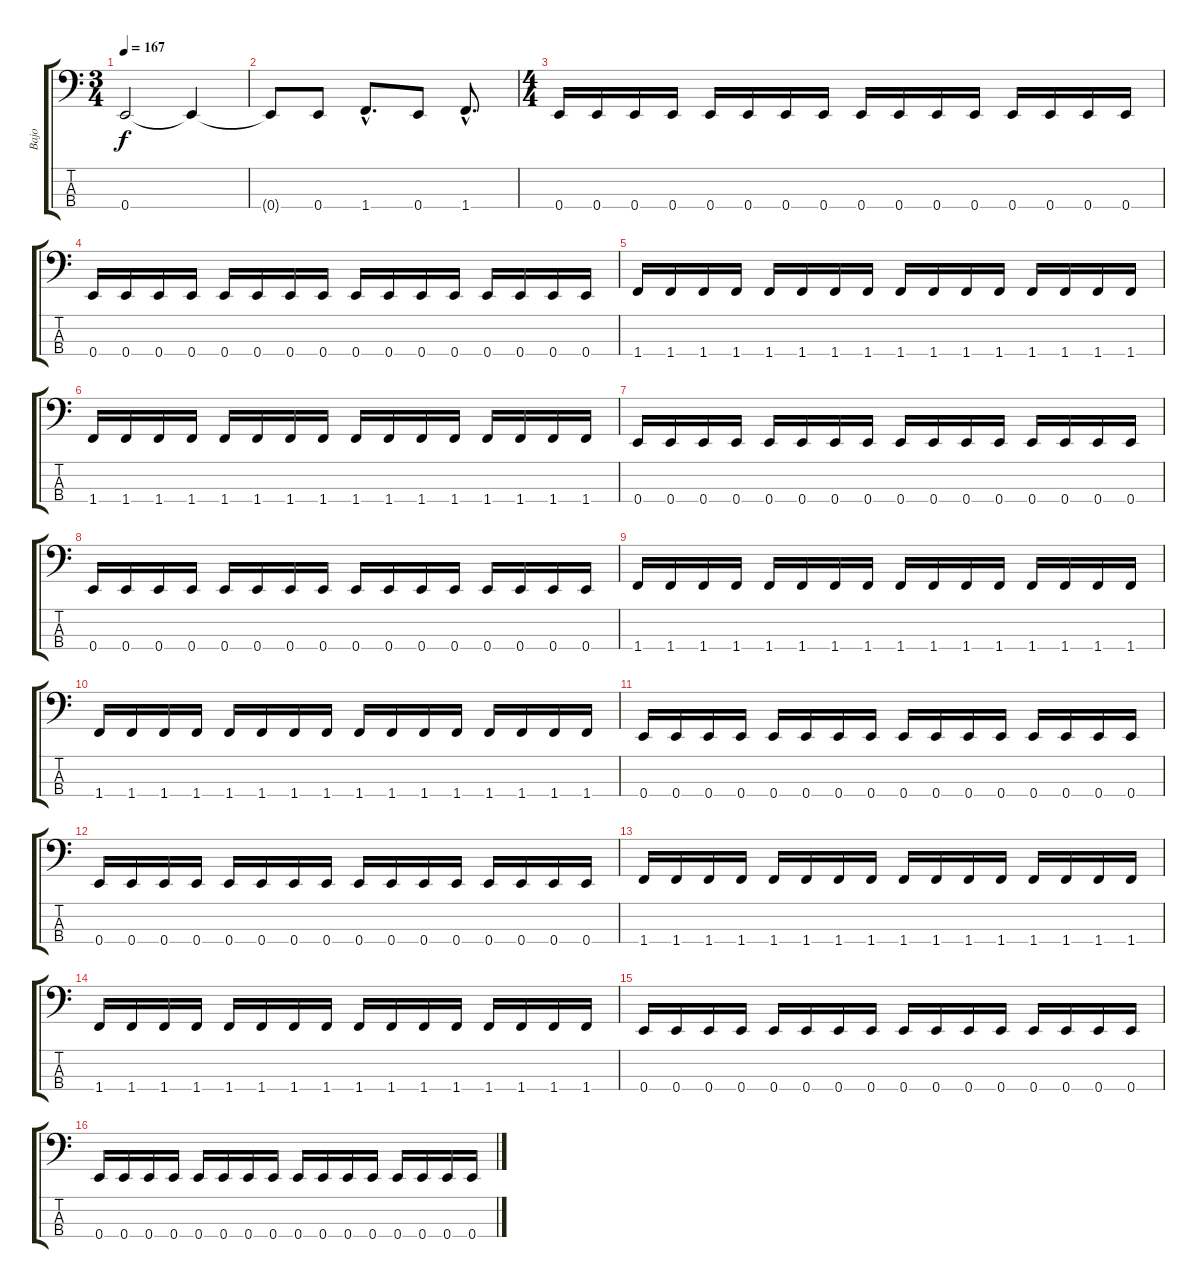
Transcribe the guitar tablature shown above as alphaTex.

\track ("Bajo" "Bajo") {instrument electricbasspick}
\staff {score tabs}
\tuning (G2 D2 A1 E1) {hide}
\ts (3 4)
\tempo 167
\clef f4
\ks c
0.4{t}.2{dy f} 0.4{t}.4 |
0.4{t}.8 0.4.8 1.4{hac}.8{d} 0.4.8 1.4{hac}.8{d} |
\ts (4 4)
0.4.16 0.4.16 0.4.16 0.4.16 0.4.16 0.4.16 0.4.16 0.4.16 0.4.16 0.4.16 0.4.16 0.4.16 0.4.16 0.4.16 0.4.16 0.4.16 |
0.4.16 0.4.16 0.4.16 0.4.16 0.4.16 0.4.16 0.4.16 0.4.16 0.4.16 0.4.16 0.4.16 0.4.16 0.4.16 0.4.16 0.4.16 0.4.16 |
1.4.16 1.4.16 1.4.16 1.4.16 1.4.16 1.4.16 1.4.16 1.4.16 1.4.16 1.4.16 1.4.16 1.4.16 1.4.16 1.4.16 1.4.16 1.4.16 |
1.4.16 1.4.16 1.4.16 1.4.16 1.4.16 1.4.16 1.4.16 1.4.16 1.4.16 1.4.16 1.4.16 1.4.16 1.4.16 1.4.16 1.4.16 1.4.16 |
0.4.16 0.4.16 0.4.16 0.4.16 0.4.16 0.4.16 0.4.16 0.4.16 0.4.16 0.4.16 0.4.16 0.4.16 0.4.16 0.4.16 0.4.16 0.4.16 |
0.4.16 0.4.16 0.4.16 0.4.16 0.4.16 0.4.16 0.4.16 0.4.16 0.4.16 0.4.16 0.4.16 0.4.16 0.4.16 0.4.16 0.4.16 0.4.16 |
1.4.16 1.4.16 1.4.16 1.4.16 1.4.16 1.4.16 1.4.16 1.4.16 1.4.16 1.4.16 1.4.16 1.4.16 1.4.16 1.4.16 1.4.16 1.4.16 |
1.4.16 1.4.16 1.4.16 1.4.16 1.4.16 1.4.16 1.4.16 1.4.16 1.4.16 1.4.16 1.4.16 1.4.16 1.4.16 1.4.16 1.4.16 1.4.16 |
0.4.16 0.4.16 0.4.16 0.4.16 0.4.16 0.4.16 0.4.16 0.4.16 0.4.16 0.4.16 0.4.16 0.4.16 0.4.16 0.4.16 0.4.16 0.4.16 |
0.4.16 0.4.16 0.4.16 0.4.16 0.4.16 0.4.16 0.4.16 0.4.16 0.4.16 0.4.16 0.4.16 0.4.16 0.4.16 0.4.16 0.4.16 0.4.16 |
1.4.16 1.4.16 1.4.16 1.4.16 1.4.16 1.4.16 1.4.16 1.4.16 1.4.16 1.4.16 1.4.16 1.4.16 1.4.16 1.4.16 1.4.16 1.4.16 |
1.4.16 1.4.16 1.4.16 1.4.16 1.4.16 1.4.16 1.4.16 1.4.16 1.4.16 1.4.16 1.4.16 1.4.16 1.4.16 1.4.16 1.4.16 1.4.16 |
0.4.16 0.4.16 0.4.16 0.4.16 0.4.16 0.4.16 0.4.16 0.4.16 0.4.16 0.4.16 0.4.16 0.4.16 0.4.16 0.4.16 0.4.16 0.4.16 |
0.4.16 0.4.16 0.4.16 0.4.16 0.4.16 0.4.16 0.4.16 0.4.16 0.4.16 0.4.16 0.4.16 0.4.16 0.4.16 0.4.16 0.4.16 0.4.16
